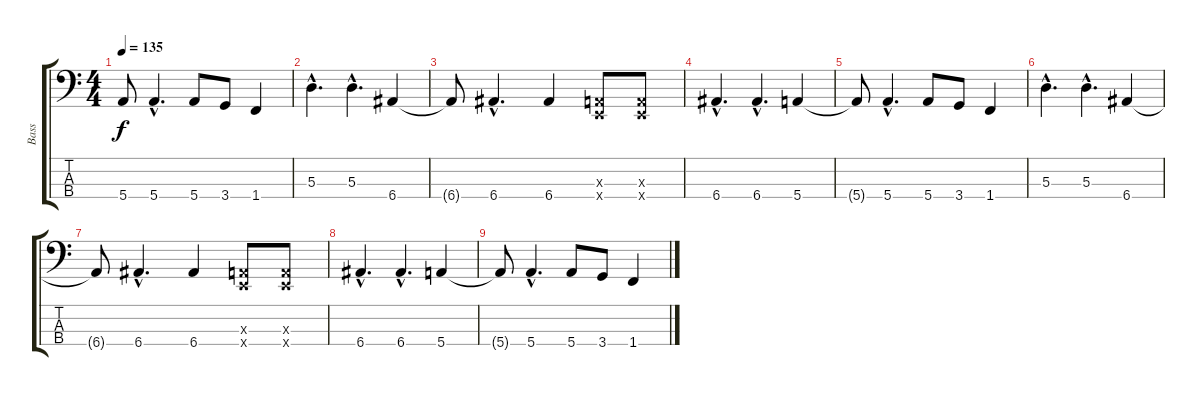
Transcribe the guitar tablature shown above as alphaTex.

\track ("Bass" "Bass") {instrument electricbasspick}
\staff {score tabs}
\tuning (G2 D2 A1 E1) {hide}
\ts (4 4)
\tempo 135
\clef f4
\ks c
5.4{t}.8{dy f} 5.4{hac}.4{d} 5.4.8 3.4.8 1.4.4 |
5.3{hac}.4{d} 5.3{hac}.4{d} 6.4.4 |
6.4{t}.8 6.4{hac}.4{d} 6.4.4 (0.3{x} 0.4{x}).8 (0.3{x} 0.4{x}).8 |
6.4{hac}.4{d} 6.4{hac}.4{d} 5.4.4 |
5.4{t}.8 5.4{hac}.4{d} 5.4.8 3.4.8 1.4.4 |
5.3{hac}.4{d} 5.3{hac}.4{d} 6.4.4 |
6.4{t}.8 6.4{hac}.4{d} 6.4.4 (0.3{x} 0.4{x}).8 (0.3{x} 0.4{x}).8 |
6.4{hac}.4{d} 6.4{hac}.4{d} 5.4.4 |
5.4{t}.8 5.4{hac}.4{d} 5.4.8 3.4.8 1.4.4
